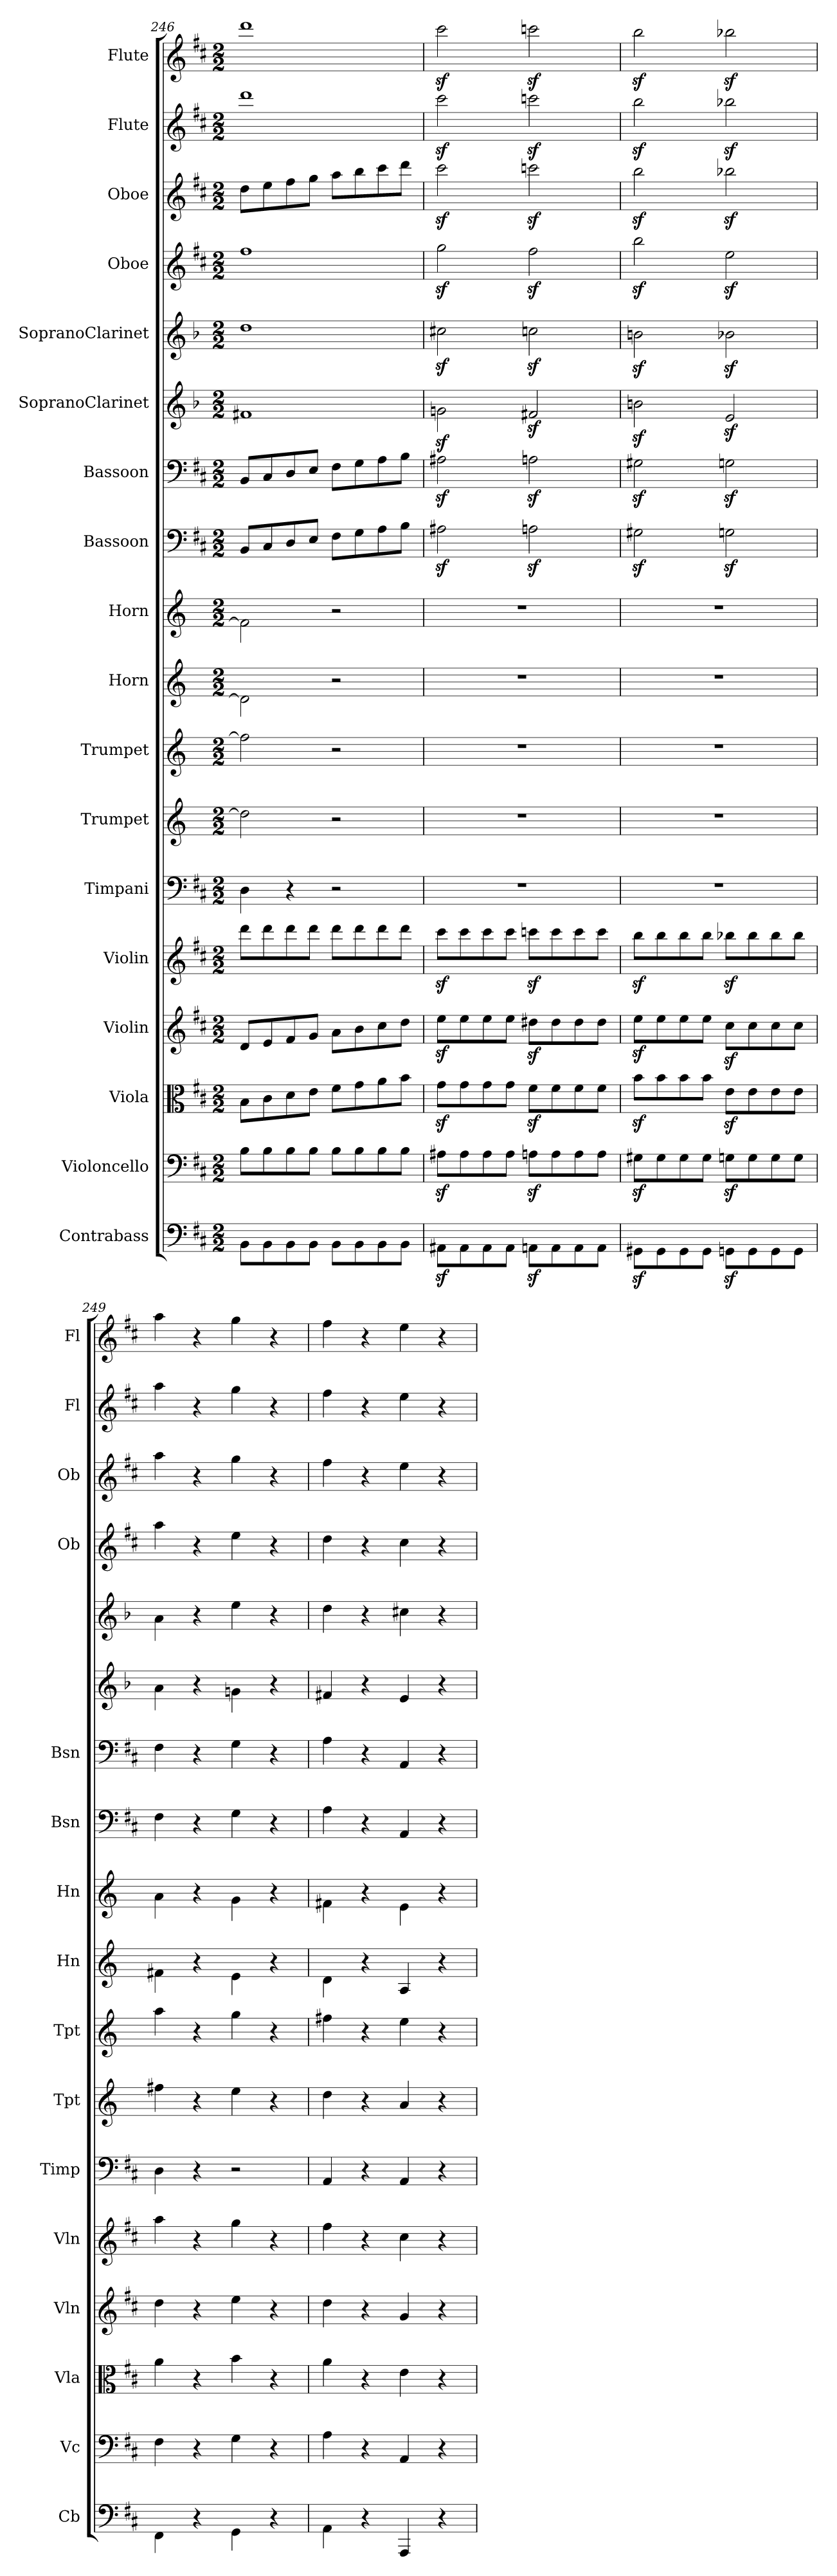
**kern	**kern	**kern	**kern	**kern	**kern	**kern	**kern	**kern	**kern	**kern	**kern	**kern	**kern	**kern	**kern	**kern	**kern
*part18	*part17	*part16	*part15	*part14	*part13	*part12	*part11	*part10	*part9	*part8	*part7	*part6	*part5	*part4	*part3	*part2	*part1
*staff18	*staff17	*staff16	*staff15	*staff14	*staff13	*staff12	*staff11	*staff10	*staff9	*staff8	*staff7	*staff6	*staff5	*staff4	*staff3	*staff2	*staff1
*I"Contrabass	*I"Violoncello	*I"Viola	*I"Violin	*I"Violin	*I"Timpani	*I"Trumpet	*I"Trumpet	*I"Horn	*I"Horn	*I"Bassoon	*I"Bassoon	*I"SopranoClarinet	*I"SopranoClarinet	*I"Oboe	*I"Oboe	*I"Flute	*I"Flute
*I'Cb	*I'Vc	*I'Vla	*I'Vln	*I'Vln	*I'Timp	*I'Tpt	*I'Tpt	*I'Hn	*I'Hn	*I'Bsn	*I'Bsn	*	*	*I'Ob	*I'Ob	*I'Fl	*I'Fl
*clefF4	*clefF4	*clefC3	*clefG2	*clefG2	*clefF4	*clefG2	*clefG2	*clefG2	*clefG2	*clefF4	*clefF4	*clefG2	*clefG2	*clefG2	*clefG2	*clefG2	*clefG2
*k[f#c#]	*k[f#c#]	*k[f#c#]	*k[f#c#]	*k[f#c#]	*k[f#c#]	*k[]	*k[]	*k[]	*k[]	*k[f#c#]	*k[f#c#]	*k[b-]	*k[b-]	*k[f#c#]	*k[f#c#]	*k[f#c#]	*k[f#c#]
*M2/2	*M2/2	*M2/2	*M2/2	*M2/2	*M2/2	*M2/2	*M2/2	*M2/2	*M2/2	*M2/2	*M2/2	*M2/2	*M2/2	*M2/2	*M2/2	*M2/2	*M2/2
=246	=246	=246	=246	=246	=246	=246	=246	=246	=246	=246	=246	=246	=246	=246	=246	=246	=246
8BB\L	8B\L	8B\L	8d/L	8ddd\L	4D\	2dd\]	2ff#\]	2d\]	2f#\]	8BB/L	8BB/L	1f#X/	1dd\	1ff#\	8dd\L	1ddd\	1ddd\
8BB\	8B\	8c#\	8e/	8ddd\	.	.	.	.	.	8C#/	8C#/	.	.	.	8ee\	.	.
8BB\	8B\	8d\	8f#/	8ddd\	4r	.	.	.	.	8D/	8D/	.	.	.	8ff#\	.	.
8BB\J	8B\J	8e\J	8g/J	8ddd\J	.	.	.	.	.	8E/J	8E/J	.	.	.	8gg\J	.	.
8BB\L	8B\L	8f#\L	8a\L	8ddd\L	2r	2r	2r	2r	2r	8F#\L	8F#\L	.	.	.	8aa\L	.	.
8BB\	8B\	8g\	8b\	8ddd\	.	.	.	.	.	8G\	8G\	.	.	.	8bb\	.	.
8BB\	8B\	8a\	8cc#\	8ddd\	.	.	.	.	.	8A\	8A\	.	.	.	8ccc#\	.	.
8BB\J	8B\J	8b\J	8dd\J	8ddd\J	.	.	.	.	.	8B\J	8B\J	.	.	.	8ddd\J	.	.
=247	=247	=247	=247	=247	=247	=247	=247	=247	=247	=247	=247	=247	=247	=247	=247	=247	=247
8AA#Xz\L	8A#Xz\L	8gz\L	8eez\L	8ccc#z\L	1r	1r	1r	1r	1r	2A#Xz\	2A#Xz\	2gnz\	2cc#Xz\	2ggz\	2ccc#z\	2ccc#z\	2ccc#z\
8AA#\	8A#\	8g\	8ee\	8ccc#\	.	.	.	.	.	.	.	.	.	.	.	.	.
8AA#\	8A#\	8g\	8ee\	8ccc#\	.	.	.	.	.	.	.	.	.	.	.	.	.
8AA#\J	8A#\J	8g\J	8ee\J	8ccc#\J	.	.	.	.	.	.	.	.	.	.	.	.	.
8AAnz\L	8Anz\L	8f#z\L	8dd#Xz\L	8cccnz\L	.	.	.	.	.	2Anz\	2Anz\	2f#Xz/	2ccnz\	2ff#z\	2cccnz\	2cccnz\	2cccnz\
8AA\	8A\	8f#\	8dd#\	8ccc\	.	.	.	.	.	.	.	.	.	.	.	.	.
8AA\	8A\	8f#\	8dd#\	8ccc\	.	.	.	.	.	.	.	.	.	.	.	.	.
8AA\J	8A\J	8f#\J	8dd#\J	8ccc\J	.	.	.	.	.	.	.	.	.	.	.	.	.
=248	=248	=248	=248	=248	=248	=248	=248	=248	=248	=248	=248	=248	=248	=248	=248	=248	=248
8GG#Xz\L	8G#Xz\L	8bz\L	8eez\L	8bbz\L	1r	1r	1r	1r	1r	2G#Xz\	2G#Xz\	2bnz\	2bnz\	2bbz\	2bbz\	2bbz\	2bbz\
8GG#\	8G#\	8b\	8ee\	8bb\	.	.	.	.	.	.	.	.	.	.	.	.	.
8GG#\	8G#\	8b\	8ee\	8bb\	.	.	.	.	.	.	.	.	.	.	.	.	.
8GG#\J	8G#\J	8b\J	8ee\J	8bb\J	.	.	.	.	.	.	.	.	.	.	.	.	.
8GGnz\L	8Gnz\L	8ez\L	8cc#z\L	8bb-Xz\L	.	.	.	.	.	2Gnz\	2Gnz\	2ez/	2b-Xz\	2eez\	2bb-Xz\	2bb-Xz\	2bb-Xz\
8GG\	8G\	8e\	8cc#\	8bb-\	.	.	.	.	.	.	.	.	.	.	.	.	.
8GG\	8G\	8e\	8cc#\	8bb-\	.	.	.	.	.	.	.	.	.	.	.	.	.
8GG\J	8G\J	8e\J	8cc#\J	8bb-\J	.	.	.	.	.	.	.	.	.	.	.	.	.
=249	=249	=249	=249	=249	=249	=249	=249	=249	=249	=249	=249	=249	=249	=249	=249	=249	=249
4FF#\	4F#\	4a\	4dd\	4aa\	4D\	4ff#X\	4aa\	4f#X\	4a\	4F#\	4F#\	4a\	4a\	4aa\	4aa\	4aa\	4aa\
4r	4r	4r	4r	4r	4r	4r	4r	4r	4r	4r	4r	4r	4r	4r	4r	4r	4r
4GG\	4G\	4b\	4ee\	4gg\	2r	4ee\	4gg\	4e\	4g\	4G\	4G\	4gn\	4ee\	4ee\	4gg\	4gg\	4gg\
4r	4r	4r	4r	4r	.	4r	4r	4r	4r	4r	4r	4r	4r	4r	4r	4r	4r
=250	=250	=250	=250	=250	=250	=250	=250	=250	=250	=250	=250	=250	=250	=250	=250	=250	=250
4AA\	4A\	4a\	4dd\	4ff#\	4AA/	4dd\	4ff#X\	4d\	4f#X\	4A\	4A\	4f#X/	4dd\	4dd\	4ff#\	4ff#\	4ff#\
4r	4r	4r	4r	4r	4r	4r	4r	4r	4r	4r	4r	4r	4r	4r	4r	4r	4r
4AAA/	4AA/	4e\	4g/	4cc#\	4AA/	4a/	4ee\	4A/	4e\	4AA/	4AA/	4e/	4cc#X\	4cc#\	4ee\	4ee\	4ee\
4r	4r	4r	4r	4r	4r	4r	4r	4r	4r	4r	4r	4r	4r	4r	4r	4r	4r
=	=	=	=	=	=	=	=	=	=	=	=	=	=	=	=	=	=
*-	*-	*-	*-	*-	*-	*-	*-	*-	*-	*-	*-	*-	*-	*-	*-	*-	*-
